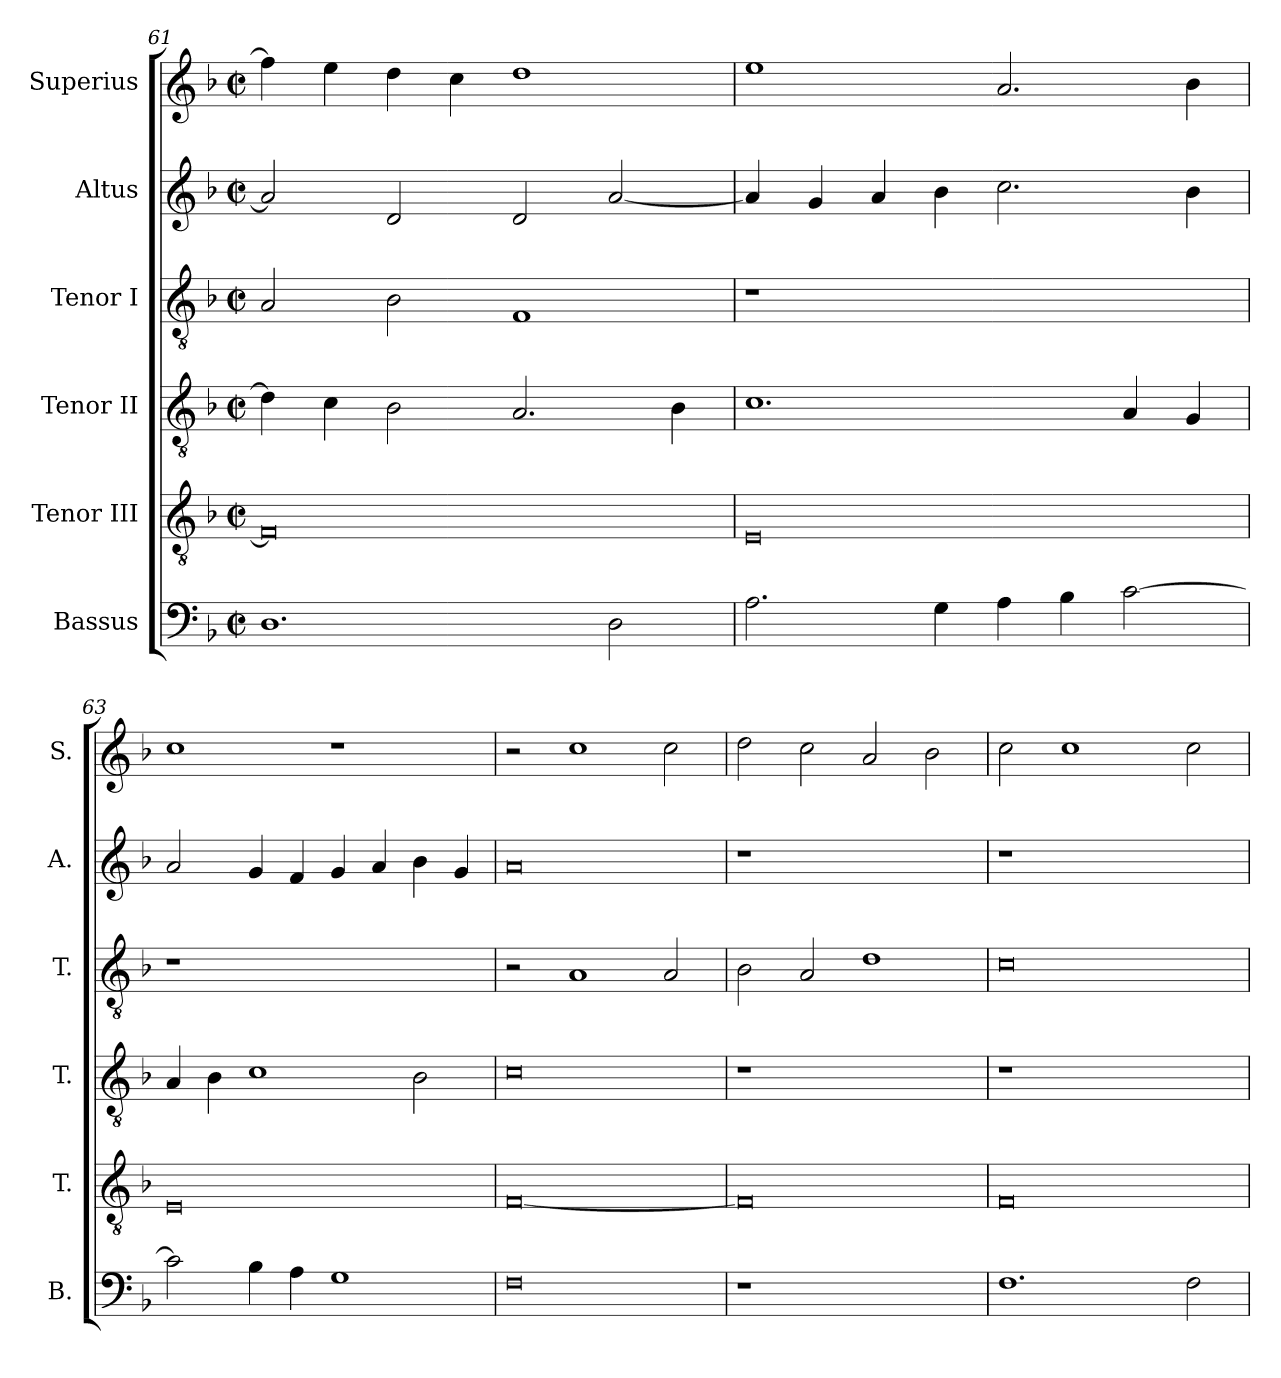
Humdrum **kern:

**kern	**kern	**kern	**kern	**kern	**kern
*part6	*part5	*part4	*part3	*part2	*part1
*staff6	*staff5	*staff4	*staff3	*staff2	*staff1
*I"Bassus	*I"Tenor III	*I"Tenor II	*I"Tenor I	*I"Altus	*I"Superius
*I'B.	*I'T.	*I'T.	*I'T.	*I'A.	*I'S.
*clefF4	*clefGv2	*clefGv2	*clefGv2	*clefG2	*clefG2
*	*ITrd7c12	*ITrd7c12	*ITrd7c12	*	*
*k[b-]	*k[b-]	*k[b-]	*k[b-]	*k[b-]	*k[b-]
*F:	*F:	*F:	*F:	*F:	*F:
*M2/2	*M2/2	*M2/2	*M2/2	*M2/2	*M2/2
*met(c|)	*met(c|)	*met(c|)	*met(c|)	*met(c|)	*met(c|)
=61	=61	=61	=61	=61	=61
1.Di	0FFi]	4Di\]	2AAi/	2ai/]	4ffi\]
.	.	4Ci\	.	.	4eei\
.	.	2BB-i\	2BB-i\	2di/	4ddi\
.	.	.	.	.	4cci\
.	.	2.AAi/	1FFi	2di/	1ddi
2Di\	.	.	.	[<2ai/	.
.	.	4BB-i\	.	.	.
=62	=62	=62	=62	=62	=62
!	!	!	!LO:N:vis=1	!	!
2.Ai\	0EEi	1.Ci	1r	4ai/]	1eei
.	.	.	.	4gi/	.
.	.	.	.	4ai/	.
4Gi\	.	.	.	4b-i\	.
4Ai\	.	.	1ryy	2.cci\	2.ai/
4B-i\	.	.	.	.	.
[>2ci\	.	4AAi/	.	.	.
.	.	4GGi/	.	4b-i\	4b-i\
!!LO:LB:g=z
=63	=63	=63	=63	=63	=63
!	!	!	!LO:N:vis=1	!	!
2ci\]	0EEi	4AAi/	1r	2ai/	1cci
.	.	4BB-i\	.	.	.
4B-i\	.	1Ci	.	4gi/	.
4Ai\	.	.	.	4fi/	.
1Gi	.	.	1ryy	4gi/	1r
.	.	.	.	4ai/	.
.	.	2BB-i\	.	4b-i\	.
.	.	.	.	4gi/	.
=64	=64	=64	=64	=64	=64
0Fi	[<0FFi	0Ci	2r	0ai	2r
.	.	.	1AAi	.	1cci
.	.	.	2AAi/	.	2cci\
=65	=65	=65	=65	=65	=65
!LO:N:vis=1	!	!LO:N:vis=1	!	!LO:N:vis=1	!
1r	0FFi]	1r	2BB-i\	1r	2ddi\
.	.	.	2AAi/	.	2cci\
1ryy	.	1ryy	1Di	1ryy	2ai/
.	.	.	.	.	2b-i\
=66	=66	=66	=66	=66	=66
!	!	!LO:N:vis=1	!	!LO:N:vis=1	!
1.Fi	0FFi	1r	0Ci	1r	2cci\
.	.	.	.	.	1cci
.	.	1ryy	.	1ryy	.
2Fi\	.	.	.	.	2cci\
=	=	=	=	=	=
*-	*-	*-	*-	*-	*-
